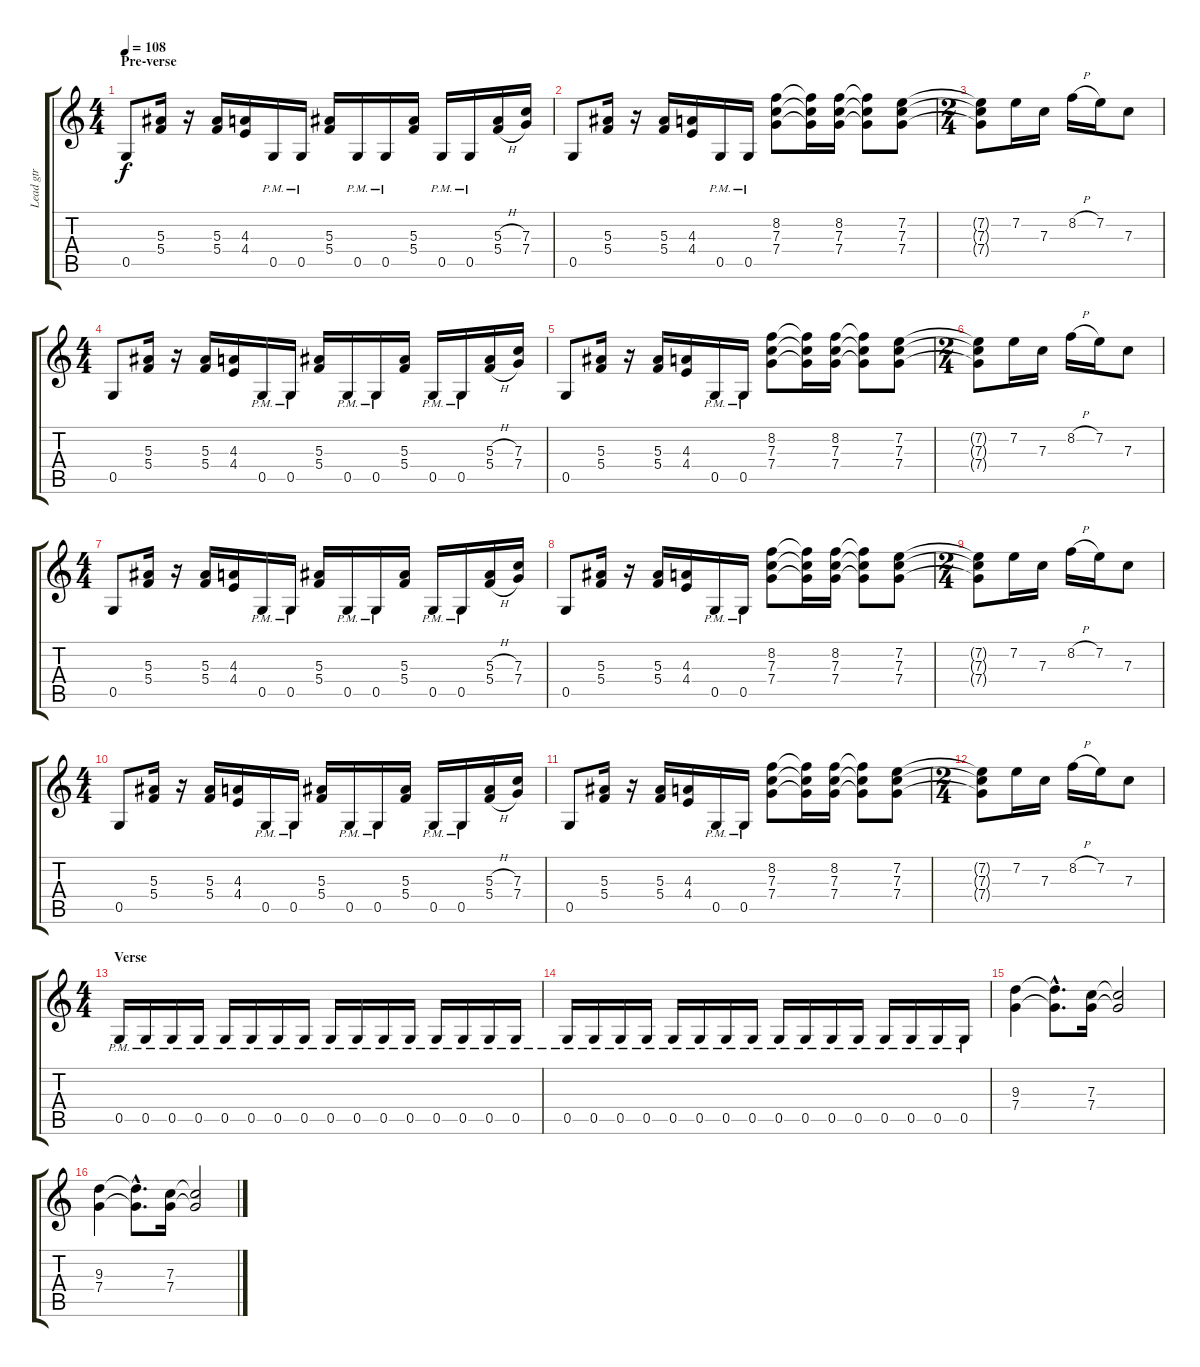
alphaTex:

\track ("Lead gtr" "Lead gtr") {instrument distortionguitar}
\staff {score tabs}
\tuning (D4 A3 F3 C3 G2 D2) {hide}
\ts (4 4)
\section ("" "Pre-verse")
\tempo 108
\clef g2
\ks c
0.5.8{dy f} (5.3 5.4).16 r.16 (5.3 5.4).16 (4.3 4.4).16 0.5{pm}.16 0.5{pm}.16 (5.3 5.4).16 0.5{pm}.16 0.5{pm}.16 (5.3 5.4).16 0.5{pm}.16 0.5{pm}.16 (5.3{h} 5.4{h}).16 (7.3 7.4).16 |
0.5.8 (5.3 5.4).16 r.16 (5.3 5.4).16 (4.3 4.4).16 0.5{pm}.16 0.5{pm}.16 (8.2 7.3 7.4).8 (8.2{t} 7.3{t} 7.4{t}).16 (8.2 7.3 7.4).16 (8.2{t} 7.3{t} 7.4{t}).8 (7.2 7.3 7.4).8 |
\ts (2 4)
(7.2{t} 7.3{t} 7.4{t}).8 7.2.16 7.3.16 8.2{h}.16 7.2.16 7.3.8 |
\ts (4 4)
0.5.8 (5.3 5.4).16 r.16 (5.3 5.4).16 (4.3 4.4).16 0.5{pm}.16 0.5{pm}.16 (5.3 5.4).16 0.5{pm}.16 0.5{pm}.16 (5.3 5.4).16 0.5{pm}.16 0.5{pm}.16 (5.3{h} 5.4{h}).16 (7.3 7.4).16 |
0.5.8 (5.3 5.4).16 r.16 (5.3 5.4).16 (4.3 4.4).16 0.5{pm}.16 0.5{pm}.16 (8.2 7.3 7.4).8 (8.2{t} 7.3{t} 7.4{t}).16 (8.2 7.3 7.4).16 (8.2{t} 7.3{t} 7.4{t}).8 (7.2 7.3 7.4).8 |
\ts (2 4)
(7.2{t} 7.3{t} 7.4{t}).8 7.2.16 7.3.16 8.2{h}.16 7.2.16 7.3.8 |
\ts (4 4)
0.5.8 (5.3 5.4).16 r.16 (5.3 5.4).16 (4.3 4.4).16 0.5{pm}.16 0.5{pm}.16 (5.3 5.4).16 0.5{pm}.16 0.5{pm}.16 (5.3 5.4).16 0.5{pm}.16 0.5{pm}.16 (5.3{h} 5.4{h}).16 (7.3 7.4).16 |
0.5.8 (5.3 5.4).16 r.16 (5.3 5.4).16 (4.3 4.4).16 0.5{pm}.16 0.5{pm}.16 (8.2 7.3 7.4).8 (8.2{t} 7.3{t} 7.4{t}).16 (8.2 7.3 7.4).16 (8.2{t} 7.3{t} 7.4{t}).8 (7.2 7.3 7.4).8 |
\ts (2 4)
(7.2{t} 7.3{t} 7.4{t}).8 7.2.16 7.3.16 8.2{h}.16 7.2.16 7.3.8 |
\ts (4 4)
0.5.8 (5.3 5.4).16 r.16 (5.3 5.4).16 (4.3 4.4).16 0.5{pm}.16 0.5{pm}.16 (5.3 5.4).16 0.5{pm}.16 0.5{pm}.16 (5.3 5.4).16 0.5{pm}.16 0.5{pm}.16 (5.3{h} 5.4{h}).16 (7.3 7.4).16 |
0.5.8 (5.3 5.4).16 r.16 (5.3 5.4).16 (4.3 4.4).16 0.5{pm}.16 0.5{pm}.16 (8.2 7.3 7.4).8 (8.2{t} 7.3{t} 7.4{t}).16 (8.2 7.3 7.4).16 (8.2{t} 7.3{t} 7.4{t}).8 (7.2 7.3 7.4).8 |
\ts (2 4)
(7.2{t} 7.3{t} 7.4{t}).8 7.2.16 7.3.16 8.2{h}.16 7.2.16 7.3.8 |
\ts (4 4)
\section ("" "Verse")
0.5{pm}.16 0.5{pm}.16 0.5{pm}.16 0.5{pm}.16 0.5{pm}.16 0.5{pm}.16 0.5{pm}.16 0.5{pm}.16 0.5{pm}.16 0.5{pm}.16 0.5{pm}.16 0.5{pm}.16 0.5{pm}.16 0.5{pm}.16 0.5{pm}.16 0.5{pm}.16 |
0.5{pm}.16 0.5{pm}.16 0.5{pm}.16 0.5{pm}.16 0.5{pm}.16 0.5{pm}.16 0.5{pm}.16 0.5{pm}.16 0.5{pm}.16 0.5{pm}.16 0.5{pm}.16 0.5{pm}.16 0.5{pm}.16 0.5{pm}.16 0.5{pm}.16 0.5{pm}.16 |
(9.3 7.4).4 (9.3{hac t} 7.4{hac t}).8{d} (7.3 7.4).16 (7.3{t} 7.4{t}).2 |
(9.3 7.4).4 (9.3{hac t} 7.4{hac t}).8{d} (7.3 7.4).16 (7.3{t} 7.4{t}).2
